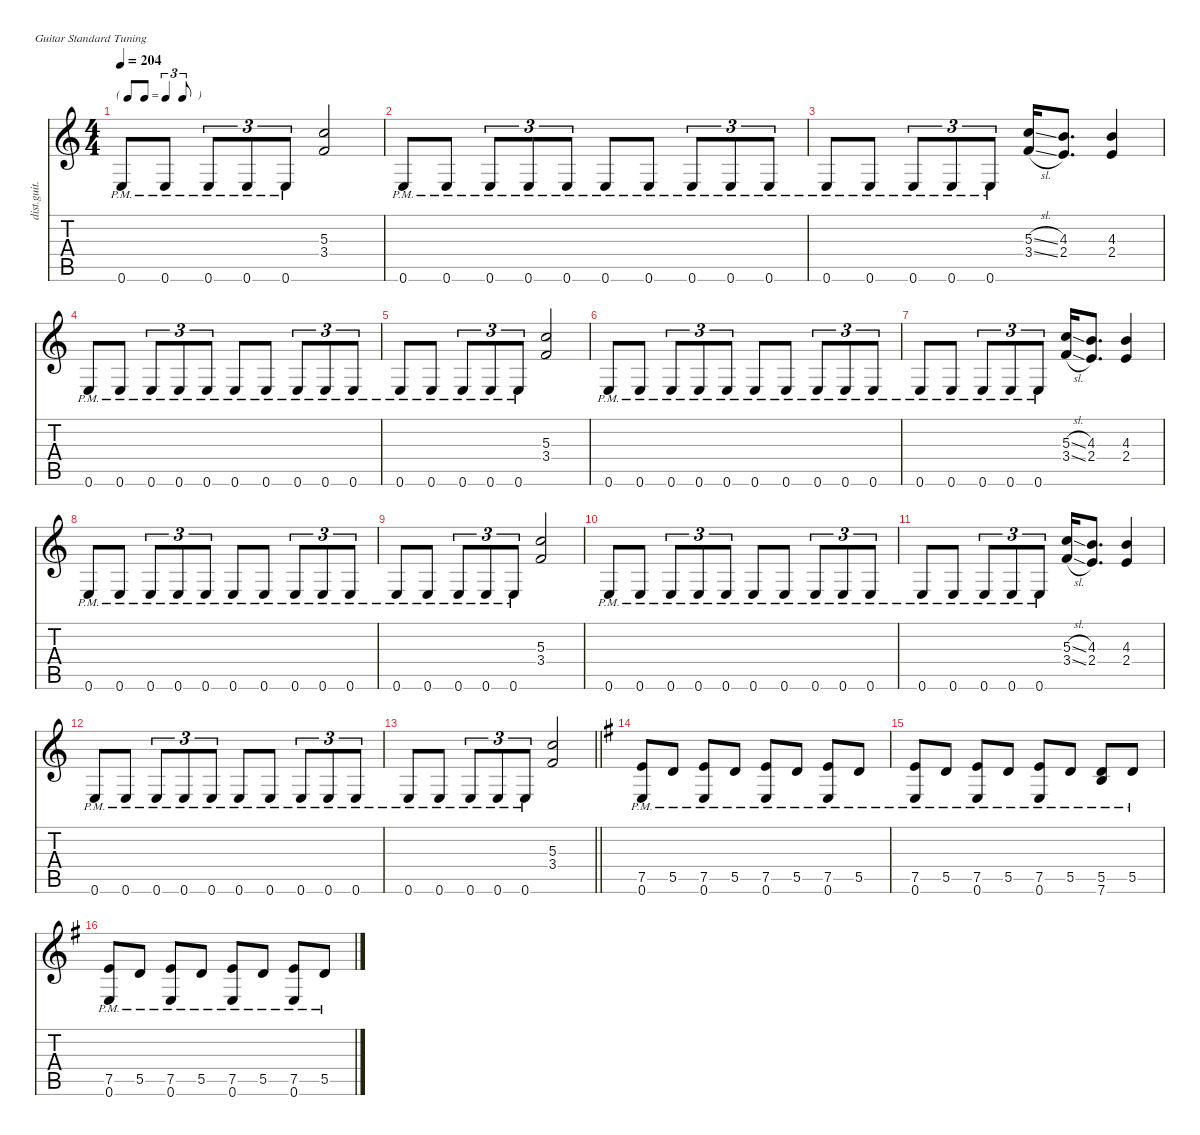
\defaultSystemsLayout 4
\hideDynamics
\bracketExtendMode nobrackets
\otherSystemsTrackNameOrientation horizontal
\track ("James Hetfield" "dist.guit.") {defaultSystemsLayout 8 mute instrument distortionguitar}
\staff {score tabs}
\tuning (E4 B3 G3 D3 A2 E2)
\ts (4 4)
\tf triplet8th
\tempo 204
\clef g2
\ks aminor
0.6{pm}.8{dy f beam Up} 0.6{pm}.8{beam Up} 0.6{pm}.8{tu (3 2) beam Up} 0.6{pm}.8{tu (3 2) beam Up} 0.6{pm}.8{tu (3 2) beam Up} (5.3 3.4).2{beam Up} |
0.6{pm}.8{beam Up} 0.6{pm}.8{beam Up} 0.6{pm}.8{tu (3 2) beam Up} 0.6{pm}.8{tu (3 2) beam Up} 0.6{pm}.8{tu (3 2) beam Up} 0.6{pm}.8{beam Up} 0.6{pm}.8{beam Up} 0.6{pm}.8{tu (3 2) beam Up} 0.6{pm}.8{tu (3 2) beam Up} 0.6{pm}.8{tu (3 2) beam Up} |
0.6{pm}.8{beam Up} 0.6{pm}.8{beam Up} 0.6{pm}.8{tu (3 2) beam Up} 0.6{pm}.8{tu (3 2) beam Up} 0.6{pm}.8{tu (3 2) beam Up} (5.3{sl} 3.4{sl}).16{beam Up} (4.3 2.4).8{d beam Up} (4.3 2.4).4{beam Up} |
0.6{pm}.8{beam Up} 0.6{pm}.8{beam Up} 0.6{pm}.8{tu (3 2) beam Up} 0.6{pm}.8{tu (3 2) beam Up} 0.6{pm}.8{tu (3 2) beam Up} 0.6{pm}.8{beam Up} 0.6{pm}.8{beam Up} 0.6{pm}.8{tu (3 2) beam Up} 0.6{pm}.8{tu (3 2) beam Up} 0.6{pm}.8{tu (3 2) beam Up} |
0.6{pm}.8{beam Up} 0.6{pm}.8{beam Up} 0.6{pm}.8{tu (3 2) beam Up} 0.6{pm}.8{tu (3 2) beam Up} 0.6{pm}.8{tu (3 2) beam Up} (5.3 3.4).2{beam Up} |
0.6{pm}.8{beam Up} 0.6{pm}.8{beam Up} 0.6{pm}.8{tu (3 2) beam Up} 0.6{pm}.8{tu (3 2) beam Up} 0.6{pm}.8{tu (3 2) beam Up} 0.6{pm}.8{beam Up} 0.6{pm}.8{beam Up} 0.6{pm}.8{tu (3 2) beam Up} 0.6{pm}.8{tu (3 2) beam Up} 0.6{pm}.8{tu (3 2) beam Up} |
0.6{pm}.8{beam Up} 0.6{pm}.8{beam Up} 0.6{pm}.8{tu (3 2) beam Up} 0.6{pm}.8{tu (3 2) beam Up} 0.6{pm}.8{tu (3 2) beam Up} (5.3{sl} 3.4{sl}).16{beam Up} (4.3 2.4).8{d beam Up} (4.3 2.4).4{beam Up} |
0.6{pm}.8{beam Up} 0.6{pm}.8{beam Up} 0.6{pm}.8{tu (3 2) beam Up} 0.6{pm}.8{tu (3 2) beam Up} 0.6{pm}.8{tu (3 2) beam Up} 0.6{pm}.8{beam Up} 0.6{pm}.8{beam Up} 0.6{pm}.8{tu (3 2) beam Up} 0.6{pm}.8{tu (3 2) beam Up} 0.6{pm}.8{tu (3 2) beam Up} |
0.6{pm}.8{beam Up} 0.6{pm}.8{beam Up} 0.6{pm}.8{tu (3 2) beam Up} 0.6{pm}.8{tu (3 2) beam Up} 0.6{pm}.8{tu (3 2) beam Up} (5.3 3.4).2{beam Up} |
0.6{pm}.8{beam Up} 0.6{pm}.8{beam Up} 0.6{pm}.8{tu (3 2) beam Up} 0.6{pm}.8{tu (3 2) beam Up} 0.6{pm}.8{tu (3 2) beam Up} 0.6{pm}.8{beam Up} 0.6{pm}.8{beam Up} 0.6{pm}.8{tu (3 2) beam Up} 0.6{pm}.8{tu (3 2) beam Up} 0.6{pm}.8{tu (3 2) beam Up} |
0.6{pm}.8{beam Up} 0.6{pm}.8{beam Up} 0.6{pm}.8{tu (3 2) beam Up} 0.6{pm}.8{tu (3 2) beam Up} 0.6{pm}.8{tu (3 2) beam Up} (5.3{sl} 3.4{sl}).16{beam Up} (4.3 2.4).8{d beam Up} (4.3 2.4).4{beam Up} |
0.6{pm}.8{beam Up} 0.6{pm}.8{beam Up} 0.6{pm}.8{tu (3 2) beam Up} 0.6{pm}.8{tu (3 2) beam Up} 0.6{pm}.8{tu (3 2) beam Up} 0.6{pm}.8{beam Up} 0.6{pm}.8{beam Up} 0.6{pm}.8{tu (3 2) beam Up} 0.6{pm}.8{tu (3 2) beam Up} 0.6{pm}.8{tu (3 2) beam Up} |
\barLineRight lightlight
0.6{pm}.8{beam Up} 0.6{pm}.8{beam Up} 0.6{pm}.8{tu (3 2) beam Up} 0.6{pm}.8{tu (3 2) beam Up} 0.6{pm}.8{tu (3 2) beam Up} (5.3 3.4).2{beam Up} |
\ks eminor
(7.5{pm acc forcenatural} 0.6{pm acc forcenatural}).8{beam Up} 5.5{pm acc forcenatural}.8{beam Up} (7.5{pm acc forcenatural} 0.6{pm acc forcenatural}).8{beam Up} 5.5{pm acc forcenatural}.8{beam Up} (7.5{pm acc forcenatural} 0.6{pm acc forcenatural}).8{beam Up} 5.5{pm acc forcenatural}.8{beam Up} (7.5{pm acc forcenatural} 0.6{pm acc forcenatural}).8{beam Up} 5.5{pm acc forcenatural}.8{beam Up} |
(7.5{pm acc forcenatural} 0.6{pm acc forcenatural}).8{beam Up} 5.5{pm acc forcenatural}.8{beam Up} (7.5{pm acc forcenatural} 0.6{pm acc forcenatural}).8{beam Up} 5.5{pm acc forcenatural}.8{beam Up} (7.5{pm acc forcenatural} 0.6{pm acc forcenatural}).8{beam Up} 5.5{pm acc forcenatural}.8{beam Up} (5.5{pm acc forcenatural} 7.6{pm acc forcenatural}).8{beam Up} 5.5{pm acc forcenatural}.8{beam Up} |
(7.5{pm acc forcenatural} 0.6{pm acc forcenatural}).8{beam Up} 5.5{pm acc forcenatural}.8{beam Up} (7.5{pm acc forcenatural} 0.6{pm acc forcenatural}).8{beam Up} 5.5{pm acc forcenatural}.8{beam Up} (7.5{pm acc forcenatural} 0.6{pm acc forcenatural}).8{beam Up} 5.5{pm acc forcenatural}.8{beam Up} (7.5{pm acc forcenatural} 0.6{pm acc forcenatural}).8{beam Up} 5.5{pm acc forcenatural}.8{beam Up}
